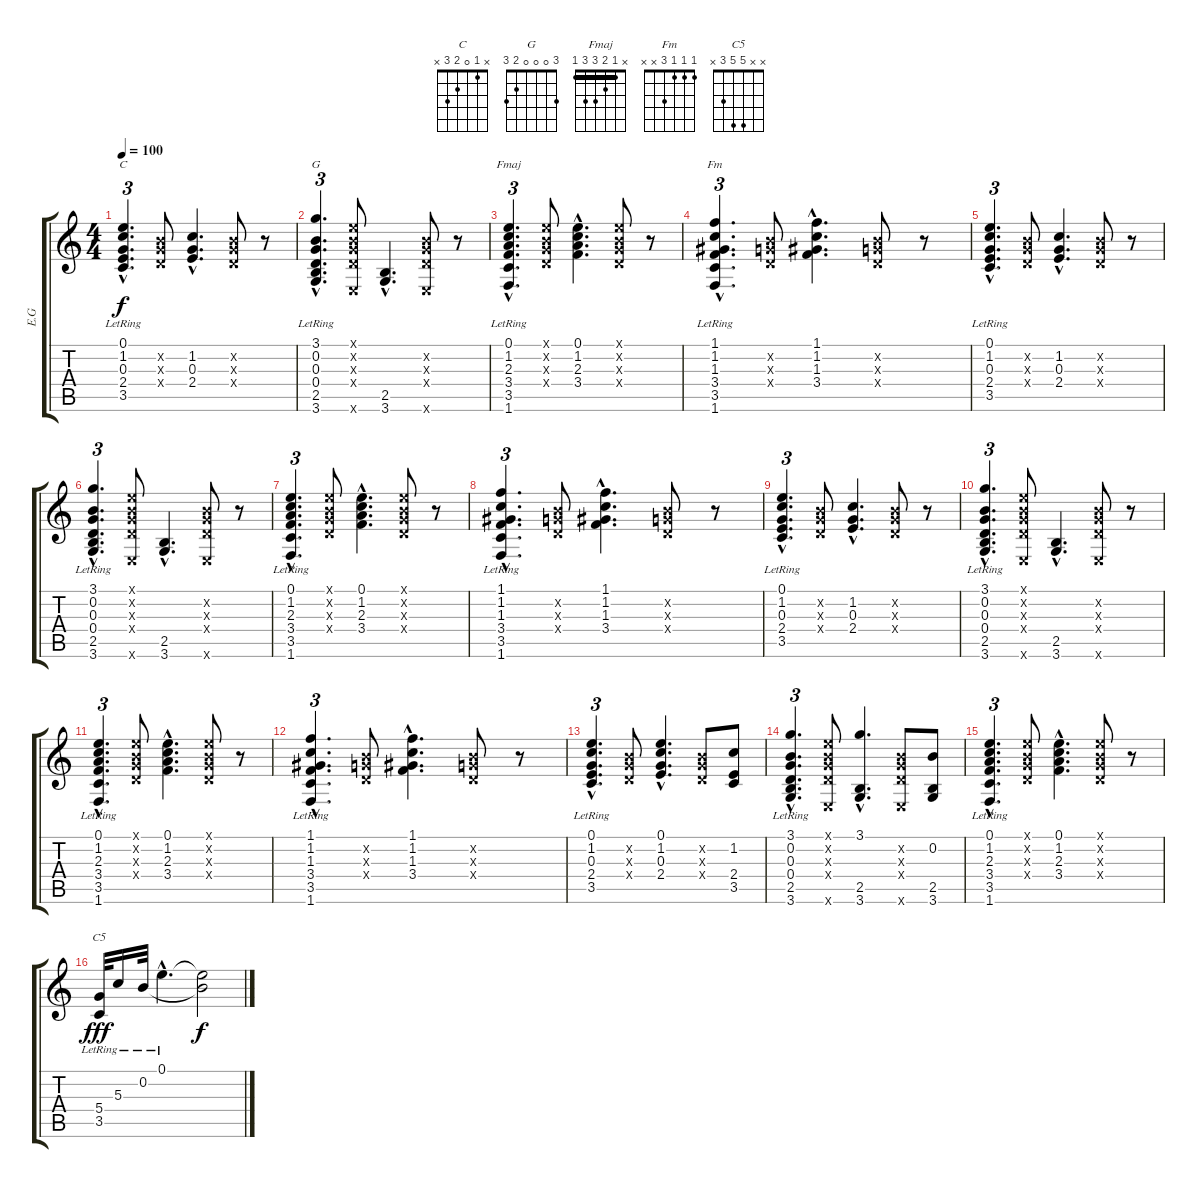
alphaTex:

\track ("E.G" "E.G") {instrument acousticguitarsteel}
\staff {score tabs}
\tuning (E4 B3 G3 D3 A2 E2) {hide}
\chord ("C" x 1 0 2 3 x)
\chord ("G" 3 0 0 0 2 3)
\chord ("Fmaj" x 1 2 3 3 1) {barre 1}
\chord ("Fm" 1 1 1 3 x x)
\chord ("C5" x x 5 5 3 x)
\ts (4 4)
\tempo 100
\clef g2
\ks c
(0.1{hac lr} 1.2{hac lr} 0.3{hac lr} 2.4{hac lr} 3.5{hac lr}).4{d tu (3 2) ch "C" dy f} (0.2{x} 0.3{x} 0.4{x}).8 (1.2{hac} 0.3{hac} 2.4{hac}).4{d} (0.2{x} 0.3{x} 0.4{x}).8 r.8 |
(3.1{hac lr} 0.2{hac lr} 0.3{hac lr} 0.4{hac lr} 2.5{hac lr} 3.6{hac lr}).4{d tu (3 2) ch "G"} (0.1{x} 0.2{x} 0.3{x} 0.4{x} 0.6{x}).8 (2.5{hac} 3.6{hac}).4{d} (0.2{x} 0.3{x} 0.4{x} 0.6{x}).8 r.8 |
(0.1{hac lr} 1.2{hac} 2.3{hac lr} 3.4{hac lr} 3.5{hac lr} 1.6{hac lr}).4{d tu (3 2) ch "Fmaj"} (0.1{x} 0.2{x} 0.3{x} 0.4{x}).8 (0.1{hac} 1.2{hac} 2.3{hac} 3.4{hac}).4{d} (0.1{x} 0.2{x} 0.3{x} 0.4{x}).8 r.8 |
(1.1{hac lr} 1.2{hac lr} 1.3{hac lr} 3.4{hac lr} 3.5{hac lr} 1.6{hac lr}).4{d tu (3 2) ch "Fm"} (0.2{x} 0.3{x} 0.4{x}).8 (1.1{hac} 1.2{hac} 1.3{hac} 3.4{hac}).4{d} (0.2{x} 0.3{x} 0.4{x}).8 r.8 |
(0.1{hac lr} 1.2{hac lr} 0.3{hac lr} 2.4{hac lr} 3.5{hac lr}).4{d tu (3 2)} (0.2{x} 0.3{x} 0.4{x}).8 (1.2{hac} 0.3{hac} 2.4{hac}).4{d} (0.2{x} 0.3{x} 0.4{x}).8 r.8 |
(3.1{hac lr} 0.2{hac lr} 0.3{hac lr} 0.4{hac lr} 2.5{hac lr} 3.6{hac lr}).4{d tu (3 2)} (0.1{x} 0.2{x} 0.3{x} 0.4{x} 0.6{x}).8 (2.5{hac} 3.6{hac}).4{d} (0.2{x} 0.3{x} 0.4{x} 0.6{x}).8 r.8 |
(0.1{hac lr} 1.2{hac} 2.3{hac lr} 3.4{hac lr} 3.5{hac lr} 1.6{hac lr}).4{d tu (3 2)} (0.1{x} 0.2{x} 0.3{x} 0.4{x}).8 (0.1{hac} 1.2{hac} 2.3{hac} 3.4{hac}).4{d} (0.1{x} 0.2{x} 0.3{x} 0.4{x}).8 r.8 |
(1.1{hac lr} 1.2{hac lr} 1.3{hac lr} 3.4{hac lr} 3.5{hac lr} 1.6{hac lr}).4{d tu (3 2)} (0.2{x} 0.3{x} 0.4{x}).8 (1.1{hac} 1.2{hac} 1.3{hac} 3.4{hac}).4{d} (0.2{x} 0.3{x} 0.4{x}).8 r.8 |
(0.1{hac lr} 1.2{hac lr} 0.3{hac lr} 2.4{hac lr} 3.5{hac lr}).4{d tu (3 2)} (0.2{x} 0.3{x} 0.4{x}).8 (1.2{hac} 0.3{hac} 2.4{hac}).4{d} (0.2{x} 0.3{x} 0.4{x}).8 r.8 |
(3.1{hac lr} 0.2{hac lr} 0.3{hac lr} 0.4{hac lr} 2.5{hac lr} 3.6{hac lr}).4{d tu (3 2)} (0.1{x} 0.2{x} 0.3{x} 0.4{x} 0.6{x}).8 (2.5{hac} 3.6{hac}).4{d} (0.2{x} 0.3{x} 0.4{x} 0.6{x}).8 r.8 |
(0.1{hac lr} 1.2{hac} 2.3{hac lr} 3.4{hac lr} 3.5{hac lr} 1.6{hac lr}).4{d tu (3 2)} (0.1{x} 0.2{x} 0.3{x} 0.4{x}).8 (0.1{hac} 1.2{hac} 2.3{hac} 3.4{hac}).4{d} (0.1{x} 0.2{x} 0.3{x} 0.4{x}).8 r.8 |
(1.1{hac lr} 1.2{hac lr} 1.3{hac lr} 3.4{hac lr} 3.5{hac lr} 1.6{hac lr}).4{d tu (3 2)} (0.2{x} 0.3{x} 0.4{x}).8 (1.1{hac} 1.2{hac} 1.3{hac} 3.4{hac}).4{d} (0.2{x} 0.3{x} 0.4{x}).8 r.8 |
(0.1{hac lr} 1.2{hac lr} 0.3{hac lr} 2.4{hac lr} 3.5{hac lr}).4{d tu (3 2)} (0.2{x} 0.3{x} 0.4{x}).8 (0.1{hac} 1.2{hac} 0.3{hac} 2.4{hac}).4{d} (0.2{x} 0.3{x} 0.4{x}).8 (1.2 2.4 3.5).8 |
(3.1{hac lr} 0.2{hac lr} 0.3{hac lr} 0.4{hac lr} 2.5{hac lr} 3.6{hac lr}).4{d tu (3 2)} (0.1{x} 0.2{x} 0.3{x} 0.4{x} 0.6{x}).8 (3.1{hac} 2.5{hac} 3.6{hac}).4{d} (0.2{x} 0.3{x} 0.4{x} 0.6{x}).8 (0.2 2.5 3.6).8 |
(0.1{hac lr} 1.2{hac} 2.3{hac lr} 3.4{hac lr} 3.5{hac lr} 1.6{hac lr}).4{d tu (3 2)} (0.1{x} 0.2{x} 0.3{x} 0.4{x}).8 (0.1{hac} 1.2{hac} 2.3{hac} 3.4{hac}).4{d} (0.1{x} 0.2{x} 0.3{x} 0.4{x}).8 r.8 |
(5.4{lr} 3.5).32{ch "C5" dy fff} 5.3{lr}.16 0.2{lr}.32 0.1{hac lr}.4{d} (0.1{t} 0.2{t}).2{dy f}
